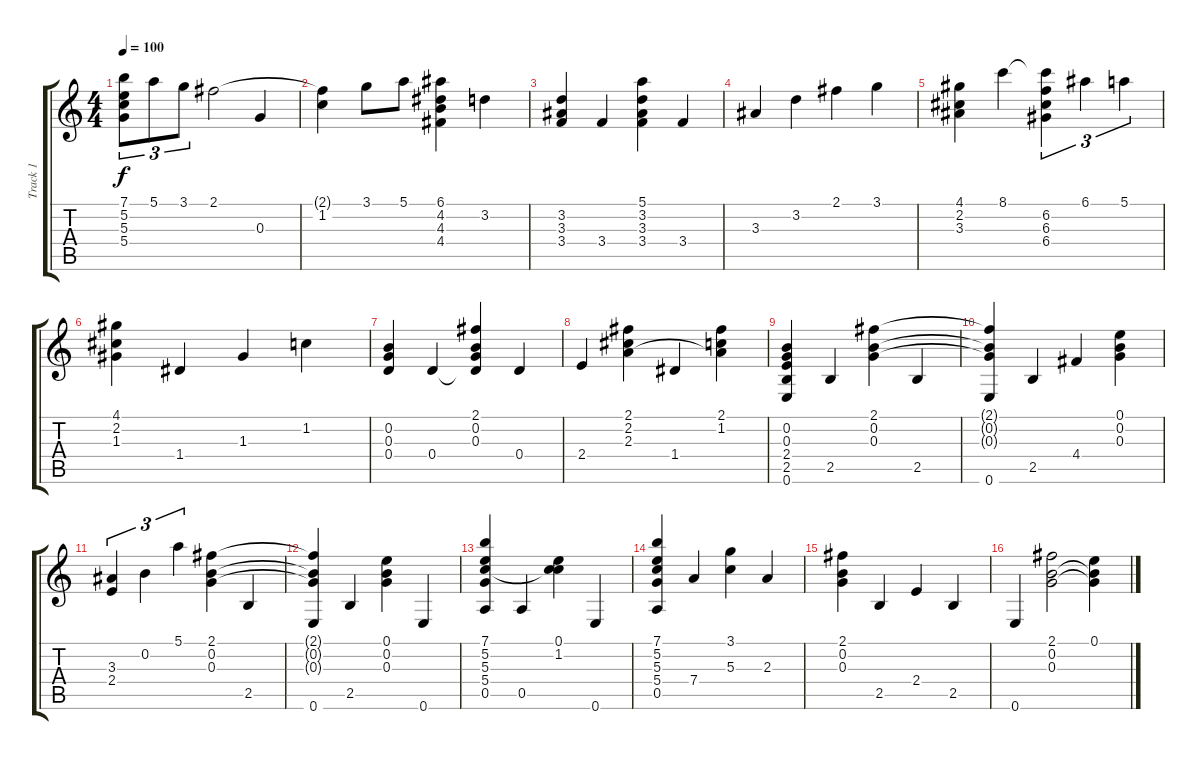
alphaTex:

\track ("Track 1" "Track 1") {instrument acousticguitarnylon}
\staff {score tabs}
\tuning (E4 B3 G3 D3 A2 E2) {hide}
\ts (4 4)
\tempo 100
\clef g2
\ks c
(7.1 5.2 5.3 5.4).8{tu (3 2) dy f} 5.1.8{tu (3 2)} 3.1.8{tu (3 2)} 2.1.2 0.3.4 |
(2.1{t} 1.2).4 3.1.8 5.1.8 (6.1 4.2 4.3 4.4).4 3.2.4 |
(3.2 3.3 3.4).4 3.4.4 (5.1 3.2 3.3 3.4).4 3.4.4 |
3.3.4 3.2.4 2.1.4 3.1.4 |
(4.1 2.2 3.3).4 8.1.4 (8.1{t} 6.2 6.3 6.4).4{tu (3 2)} 6.1.4{tu (3 2)} 5.1.4{tu (3 2)} |
(4.1 2.2 1.3).4 1.4.4 1.3.4 1.2.4 |
(0.2 0.3 0.4).4 0.4.4 (2.1 0.2 0.3 0.4{t}).4 0.4.4 |
2.4.4 (2.1 2.2 2.3).4 1.4.4 (2.1 1.2 2.3{t}).4 |
(0.2 0.3 2.4 2.5 0.6).4 2.5.4 (2.1 0.2 0.3).4 2.5.4 |
(2.1{t} 0.2{t} 0.3{t} 0.6).4 2.5.4 4.4.4 (0.1 0.2 0.3).4 |
(3.3 2.4).4{tu (3 2)} 0.2.4{tu (3 2)} 5.1.4{tu (3 2)} (2.1 0.2 0.3).4 2.5.4 |
(2.1{t} 0.2{t} 0.3{t} 0.6).4 2.5.4 (0.1 0.2 0.3).4 0.6.4 |
(7.1 5.2 5.3 5.4 0.5).4 0.5.4 (0.1 1.2 5.3{t}).4 0.6.4 |
(7.1 5.2 5.3 5.4 0.5).4 7.4.4 (3.1 5.3).4 2.3.4 |
(2.1 0.2 0.3).4 2.5.4 2.4.4 2.5.4 |
0.6.4 (2.1 0.2 0.3).2 (0.1 0.2{t} 0.3{t}).4
